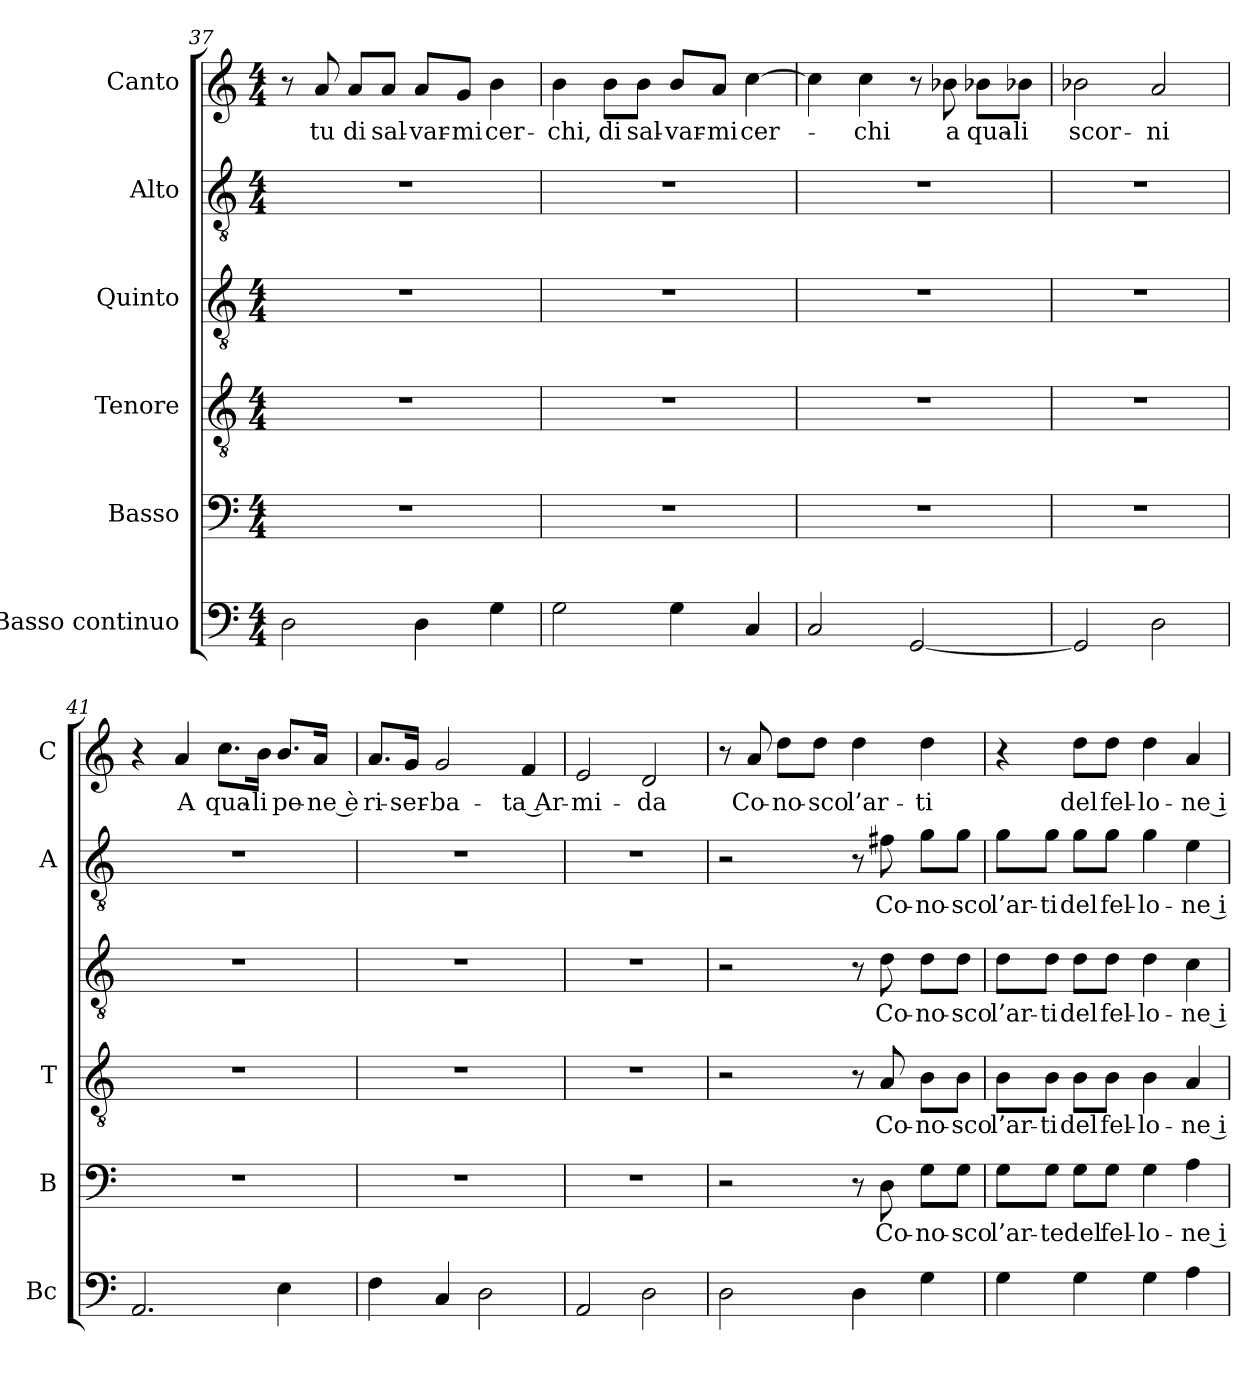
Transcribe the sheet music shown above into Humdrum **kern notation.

**kern	**kern	**text	**kern	**text	**kern	**text	**kern	**text	**kern	**text
*part6	*part5	*part5	*part4	*part4	*part3	*part3	*part2	*part2	*part1	*part1
*staff6	*staff5	*staff5	*staff4	*staff4	*staff3	*staff3	*staff2	*staff2	*staff1	*staff1
*I"Basso continuo	*I"Basso	*	*I"Tenore	*	*I"Quinto	*	*I"Alto	*	*I"Canto	*
*I'Bc	*I'B	*	*I'T	*	*	*	*I'A	*	*I'C	*
*clefF4	*clefF4	*	*clefGv2	*	*clefGv2	*	*clefGv2	*	*clefG2	*
*k[]	*k[]	*	*k[]	*	*k[]	*	*k[]	*	*k[]	*
*C:	*C:	*	*C:	*	*C:	*	*C:	*	*C:	*
*M4/4	*M4/4	*	*M4/4	*	*M4/4	*	*M4/4	*	*M4/4	*
=37	=37	=37	=37	=37	=37	=37	=37	=37	=37	=37
2D	1r	.	1r	.	1r	.	1r	.	8r	.
.	.	.	.	.	.	.	.	.	8a	tu
.	.	.	.	.	.	.	.	.	8a/L	di
.	.	.	.	.	.	.	.	.	8a/J	sal-
4D	.	.	.	.	.	.	.	.	8a/L	-var-
.	.	.	.	.	.	.	.	.	8g/J	-mi
4G	.	.	.	.	.	.	.	.	4b	cer-
=38	=38	=38	=38	=38	=38	=38	=38	=38	=38	=38
2G	1r	.	1r	.	1r	.	1r	.	4b	-chi,
.	.	.	.	.	.	.	.	.	8b\L	di
.	.	.	.	.	.	.	.	.	8b\J	sal-
4G	.	.	.	.	.	.	.	.	8b/L	-var-
.	.	.	.	.	.	.	.	.	8a/J	-mi
4C	.	.	.	.	.	.	.	.	[4cc	cer-
=39	=39	=39	=39	=39	=39	=39	=39	=39	=39	=39
2C	1r	.	1r	.	1r	.	1r	.	4cc]	.
.	.	.	.	.	.	.	.	.	4cc	-chi
[2GG	.	.	.	.	.	.	.	.	8r	.
.	.	.	.	.	.	.	.	.	8b-X	a
.	.	.	.	.	.	.	.	.	8b-X\L	qua-
.	.	.	.	.	.	.	.	.	8b-X\J	-li
=40	=40	=40	=40	=40	=40	=40	=40	=40	=40	=40
2GG]	1r	.	1r	.	1r	.	1r	.	2b-X	scor-
2D	.	.	.	.	.	.	.	.	2a	-ni
=41	=41	=41	=41	=41	=41	=41	=41	=41	=41	=41
2.AA	1r	.	1r	.	1r	.	1r	.	4r	.
.	.	.	.	.	.	.	.	.	4a	A
.	.	.	.	.	.	.	.	.	8.cc\L	qua-
.	.	.	.	.	.	.	.	.	16b\Jk	-li
4E	.	.	.	.	.	.	.	.	8.b/L	pe-
.	.	.	.	.	.	.	.	.	16a/Jk	-ne è
=42	=42	=42	=42	=42	=42	=42	=42	=42	=42	=42
4F	1r	.	1r	.	1r	.	1r	.	8.a/L	ri-
.	.	.	.	.	.	.	.	.	16g/Jk	-ser-
4C	.	.	.	.	.	.	.	.	2g	-ba-
2D	.	.	.	.	.	.	.	.	.	.
.	.	.	.	.	.	.	.	.	4f	-ta Ar-
=43	=43	=43	=43	=43	=43	=43	=43	=43	=43	=43
2AA	1r	.	1r	.	1r	.	1r	.	2e	-mi-
2D	.	.	.	.	.	.	.	.	2d	-da
=44	=44	=44	=44	=44	=44	=44	=44	=44	=44	=44
2D	2r	.	2r	.	2r	.	2r	.	8r	.
.	.	.	.	.	.	.	.	.	8a	Co-
.	.	.	.	.	.	.	.	.	8dd\L	-no-
.	.	.	.	.	.	.	.	.	8dd\J	-sco
4D	8r	.	8r	.	8r	.	8r	.	4dd	l’ar-
.	8D	Co-	8A	Co-	8d	Co-	8f#X	Co-	.	.
4G	8G\L	-no-	8B\L	-no-	8d\L	-no-	8g\L	-no-	4dd	-ti
.	8G\J	-sco	8B\J	-sco	8d\J	-sco	8g\J	-sco	.	.
=45	=45	=45	=45	=45	=45	=45	=45	=45	=45	=45
4G	8G\L	l’ar-	8B\L	l’ar-	8d\L	l’ar-	8g\L	l’ar-	4r	.
.	8G\J	-te	8B\J	-ti	8d\J	-ti	8g\J	-ti	.	.
4G	8G\L	del	8B\L	del	8d\L	del	8g\L	del	8dd\L	del
.	8G\J	fel-	8B\J	fel-	8d\J	fel-	8g\J	fel-	8dd\J	fel-
4G	4G	-lo-	4B	-lo-	4d	-lo-	4g	-lo-	4dd	-lo-
4A	4A	-ne i-	4A	-ne i-	4c	-ne i-	4e	-ne i-	4a	-ne i-
=	=	=	=	=	=	=	=	=	=	=
*-	*-	*-	*-	*-	*-	*-	*-	*-	*-	*-
